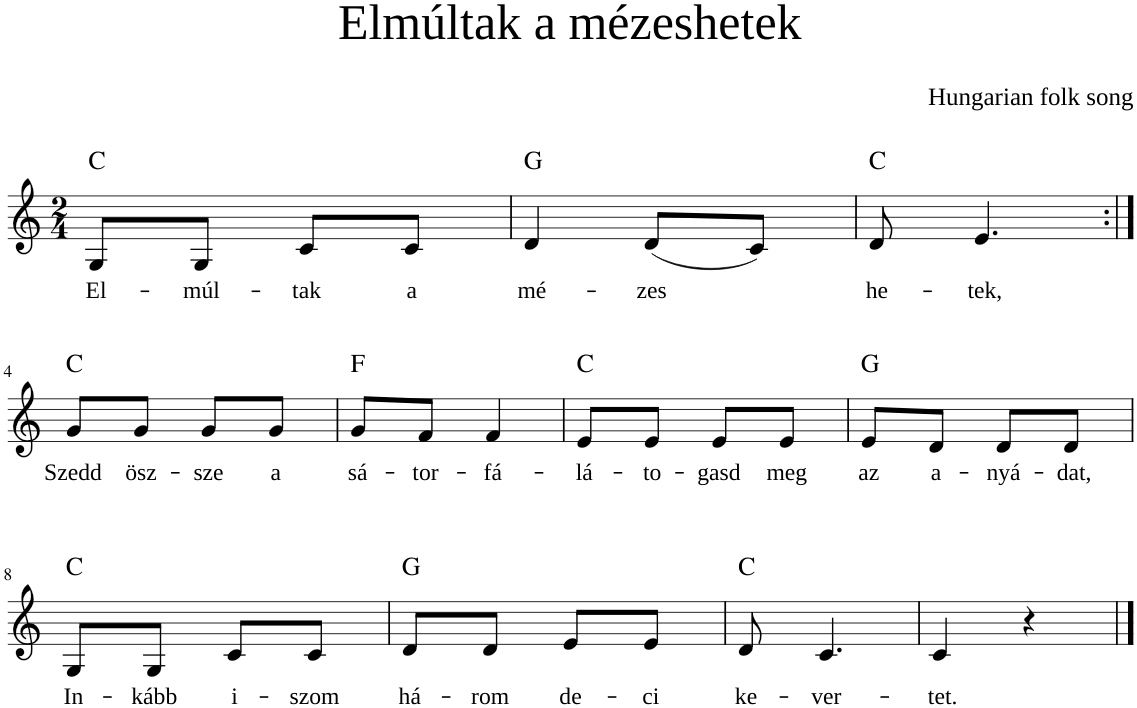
**kern	**text	**harte
*part1	*part1	*part1
*staff1	*staff1	*
*I"Piano	*	*
*I'Pno	*	*
*clefG2	*	*
*k[]	*	*
*M2/4	*	*
=1	=1	=1
!	!LO:LY:b	!
8G/L	El-	C:maj
!	!LO:LY:b	!
8G/J	-múl-	.
!	!LO:LY:b	!
8c/L	-tak	.
!	!LO:LY:b	!
8c/J	a	.
=2	=2	=2
!	!LO:LY:b	!
4d/	mé-	G:maj
!	!LO:LY:b	!
(8d/L	-zes	.
8c/J)	.	.
=3	=3	=3
!	!LO:LY:b	!
8d/	he-	C:maj
!	!LO:LY:b	!
4.e/	-tek,	.
!!LO:LB:g=z
=4:|!	=4:|!	=4:|!
!	!LO:LY:b	!
8g/L	Szedd	C:maj
!	!LO:LY:b	!
8g/J	ösz-	.
!	!LO:LY:b	!
8g/L	-sze	.
!	!LO:LY:b	!
8g/J	a	.
=5	=5	=5
!	!LO:LY:b	!
8g/L	sá-	F:maj
!	!LO:LY:b	!
8f/J	-tor-	.
!	!LO:LY:b	!
4f/	-fá-	.
=6	=6	=6
!	!LO:LY:b	!
8e/L	lá-	C:maj
!	!LO:LY:b	!
8e/J	-to-	.
!	!LO:LY:b	!
8e/L	-gasd	.
!	!LO:LY:b	!
8e/J	meg	.
=7	=7	=7
!	!LO:LY:b	!
8e/L	az	G:maj
!	!LO:LY:b	!
8d/J	a-	.
!	!LO:LY:b	!
8d/L	-nyá-	.
!	!LO:LY:b	!
8d/J	-dat,	.
!!LO:LB:g=z
=8	=8	=8
!	!LO:LY:b	!
8G/L	In-	C:maj
!	!LO:LY:b	!
8G/J	-kább	.
!	!LO:LY:b	!
8c/L	i-	.
!	!LO:LY:b	!
8c/J	-szom	.
=9	=9	=9
!	!LO:LY:b	!
8d/L	há-	G:maj
!	!LO:LY:b	!
8d/J	-rom	.
!	!LO:LY:b	!
8e/L	de-	.
!	!LO:LY:b	!
8e/J	-ci	.
=10	=10	=10
!	!LO:LY:b	!
8d/	ke-	C:maj
!	!LO:LY:b	!
4.c/	-ver-	.
=11	=11	=11
!	!LO:LY:b	!
4c/	-tet.	.
4r	.	.
==	==	==
*-	*-	*-
